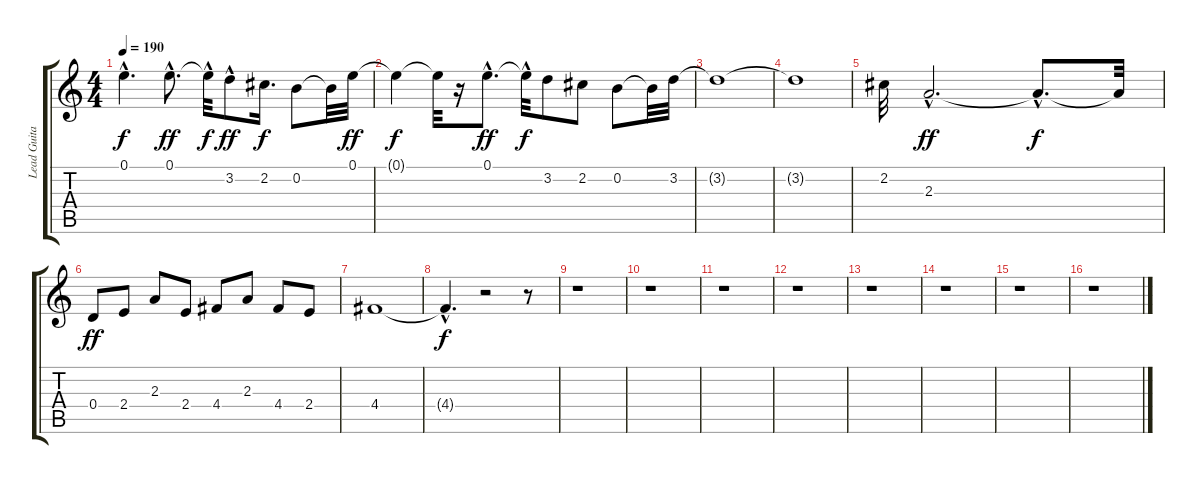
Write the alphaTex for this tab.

\track ("Lead Guitar (Overdub)" "Lead Guita") {instrument electricguitarclean}
\staff {score tabs}
\tuning (E4 B3 G3 D3 A2 E2) {hide}
\ts (4 4)
\tempo 190
\clef g2
\ks c
0.1{hac}.4{d dy f} 0.1{hac}.8{d dy ff} 0.1{hac t}.32{dy f} 3.2{hac}.8{dy ff} 2.2.16{d dy f} 0.2.8 0.2{t}.32 0.1.32{dy ff} |
0.1{t}.4{dy f} 0.1{t}.32 r.16 0.1{hac}.8{d dy ff} 0.1{hac t}.32{dy f} 3.2.8 2.2.8 0.2.8 0.2{t}.32 3.2.32 |
3.2{t}.1 |
3.2{t}.1 |
2.2.32 2.3{hac}.2{d dy ff} 2.3{hac t}.8{d dy f} 2.3{t}.32 |
0.4.8{dy ff} 2.4.8 2.3.8 2.4.8 4.4.8 2.3.8 4.4.8 2.4.8 |
4.4.1 |
4.4{hac t}.4{d dy f} r.2 r.8 |
r.1 |
r.1 |
r.1 |
r.1 |
r.1 |
r.1 |
r.1 |
r.1
